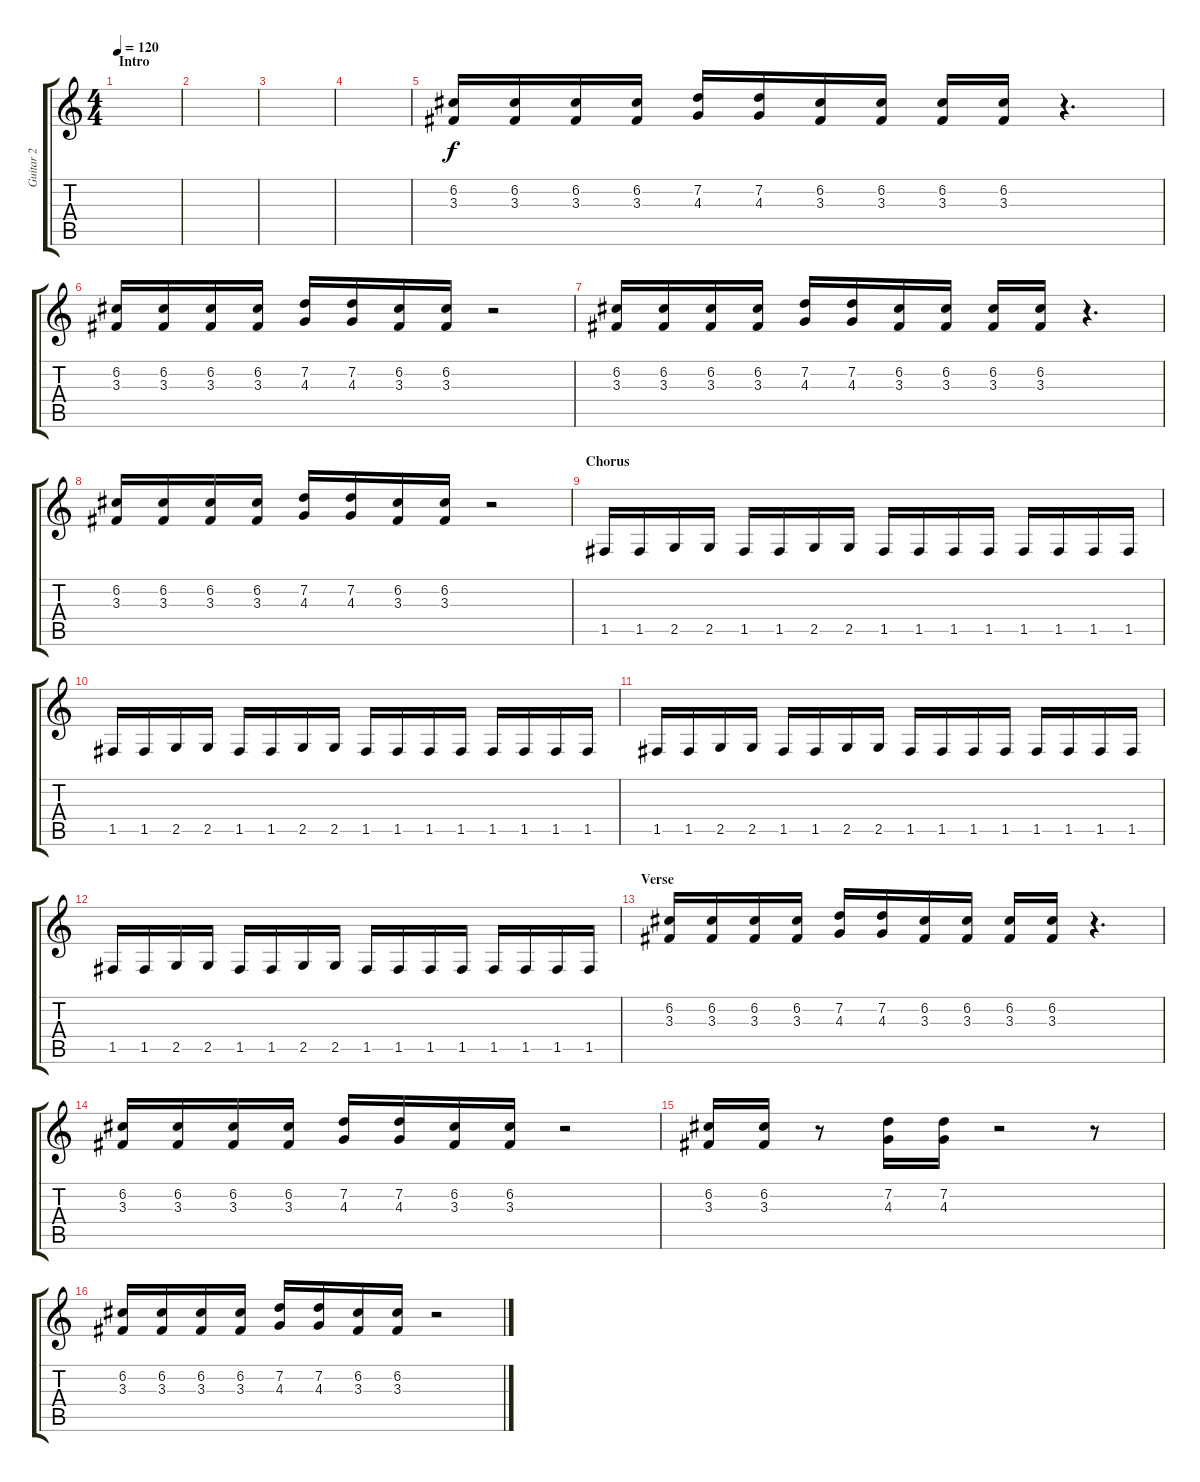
\track ("Guitar 2" "Guitar 2") {instrument distortionguitar}
\staff {score tabs}
\tuning (C4 G3 Eb3 Bb2 F2 C2) {hide}
\ts (4 4)
\section ("" "Intro")
\tempo 120
\clef g2
\ks c
|
|
|
|
(6.2 3.3).16 (6.2 3.3).16 (6.2 3.3).16 (6.2 3.3).16 (7.2 4.3).16 (7.2 4.3).16 (6.2 3.3).16 (6.2 3.3).16 (6.2 3.3).16 (6.2 3.3).16 r.4{d} |
(6.2 3.3).16 (6.2 3.3).16 (6.2 3.3).16 (6.2 3.3).16 (7.2 4.3).16 (7.2 4.3).16 (6.2 3.3).16 (6.2 3.3).16 r.2 |
(6.2 3.3).16 (6.2 3.3).16 (6.2 3.3).16 (6.2 3.3).16 (7.2 4.3).16 (7.2 4.3).16 (6.2 3.3).16 (6.2 3.3).16 (6.2 3.3).16 (6.2 3.3).16 r.4{d} |
(6.2 3.3).16 (6.2 3.3).16 (6.2 3.3).16 (6.2 3.3).16 (7.2 4.3).16 (7.2 4.3).16 (6.2 3.3).16 (6.2 3.3).16 r.2 |
\section ("" "Chorus")
1.5.16 1.5.16 2.5.16 2.5.16 1.5.16 1.5.16 2.5.16 2.5.16 1.5.16 1.5.16 1.5.16 1.5.16 1.5.16 1.5.16 1.5.16 1.5.16 |
1.5.16 1.5.16 2.5.16 2.5.16 1.5.16 1.5.16 2.5.16 2.5.16 1.5.16 1.5.16 1.5.16 1.5.16 1.5.16 1.5.16 1.5.16 1.5.16 |
1.5.16 1.5.16 2.5.16 2.5.16 1.5.16 1.5.16 2.5.16 2.5.16 1.5.16 1.5.16 1.5.16 1.5.16 1.5.16 1.5.16 1.5.16 1.5.16 |
1.5.16 1.5.16 2.5.16 2.5.16 1.5.16 1.5.16 2.5.16 2.5.16 1.5.16 1.5.16 1.5.16 1.5.16 1.5.16 1.5.16 1.5.16 1.5.16 |
\section ("" "Verse")
(6.2 3.3).16 (6.2 3.3).16 (6.2 3.3).16 (6.2 3.3).16 (7.2 4.3).16 (7.2 4.3).16 (6.2 3.3).16 (6.2 3.3).16 (6.2 3.3).16 (6.2 3.3).16 r.4{d} |
(6.2 3.3).16 (6.2 3.3).16 (6.2 3.3).16 (6.2 3.3).16 (7.2 4.3).16 (7.2 4.3).16 (6.2 3.3).16 (6.2 3.3).16 r.2 |
(6.2 3.3).16 (6.2 3.3).16 r.8 (7.2 4.3).16 (7.2 4.3).16 r.2 r.8 |
(6.2 3.3).16 (6.2 3.3).16 (6.2 3.3).16 (6.2 3.3).16 (7.2 4.3).16 (7.2 4.3).16 (6.2 3.3).16 (6.2 3.3).16 r.2
